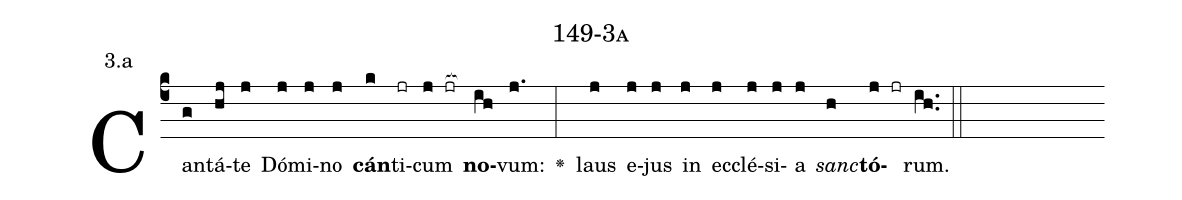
name: 149-3a;
annotation: 3.a;
%%
(c4)Can(g)tá(hj)te(j) Dó(j)mi(j)no(j) <b>cán</b>(k)ti(jr)cum(j jr[ocb:1{]) <b>no</b>(ih[ocb:0}])vum:(j.) <v>\greheightstar</v>(:) laus(j) e(j)jus(j) in(j) ec(j)clé(j)si(j)a(j) <i>sanc</i>(h)<b>tó</b>(j jr)rum.(ih..) (::)


%E(j) u(j) o(j) u(h) a(j) e.(ih..) (::)
